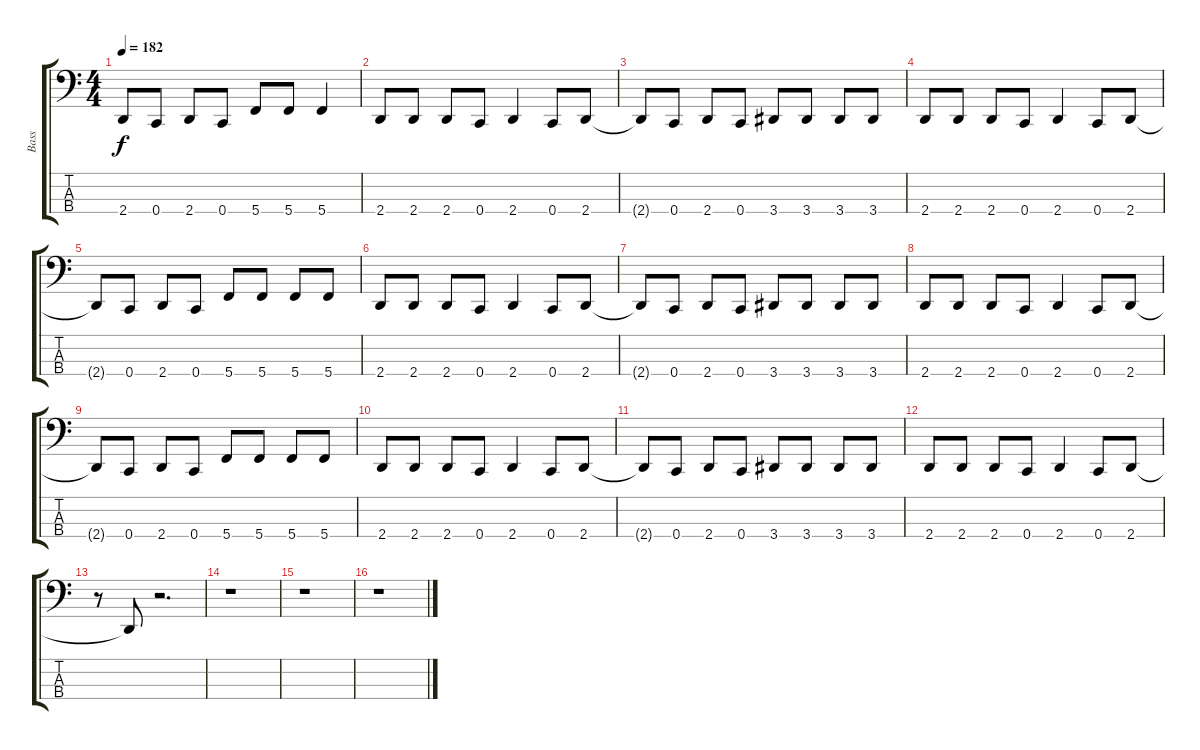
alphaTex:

\track ("Bass" "Bass") {instrument electricbassfinger}
\staff {score tabs}
\tuning (F2 C2 G1 C1) {hide}
\ts (4 4)
\tempo 182
\clef f4
\ks c
2.4{t}.8{dy f} 0.4.8 2.4.8 0.4.8 5.4.8 5.4.8 5.4.4 |
2.4.8 2.4.8 2.4.8 0.4.8 2.4.4 0.4.8 2.4.8 |
2.4{t}.8 0.4.8 2.4.8 0.4.8 3.4.8 3.4.8 3.4.8 3.4.8 |
2.4.8 2.4.8 2.4.8 0.4.8 2.4.4 0.4.8 2.4.8 |
2.4{t}.8 0.4.8 2.4.8 0.4.8 5.4.8 5.4.8 5.4.8 5.4.8 |
2.4.8 2.4.8 2.4.8 0.4.8 2.4.4 0.4.8 2.4.8 |
2.4{t}.8 0.4.8 2.4.8 0.4.8 3.4.8 3.4.8 3.4.8 3.4.8 |
2.4.8 2.4.8 2.4.8 0.4.8 2.4.4 0.4.8 2.4.8 |
2.4{t}.8 0.4.8 2.4.8 0.4.8 5.4.8 5.4.8 5.4.8 5.4.8 |
2.4.8 2.4.8 2.4.8 0.4.8 2.4.4 0.4.8 2.4.8 |
2.4{t}.8 0.4.8 2.4.8 0.4.8 3.4.8 3.4.8 3.4.8 3.4.8 |
2.4.8 2.4.8 2.4.8 0.4.8 2.4.4 0.4.8 2.4.8 |
r.8 2.4{t}.8 r.2{d} |
r.1 |
r.1 |
r.1
